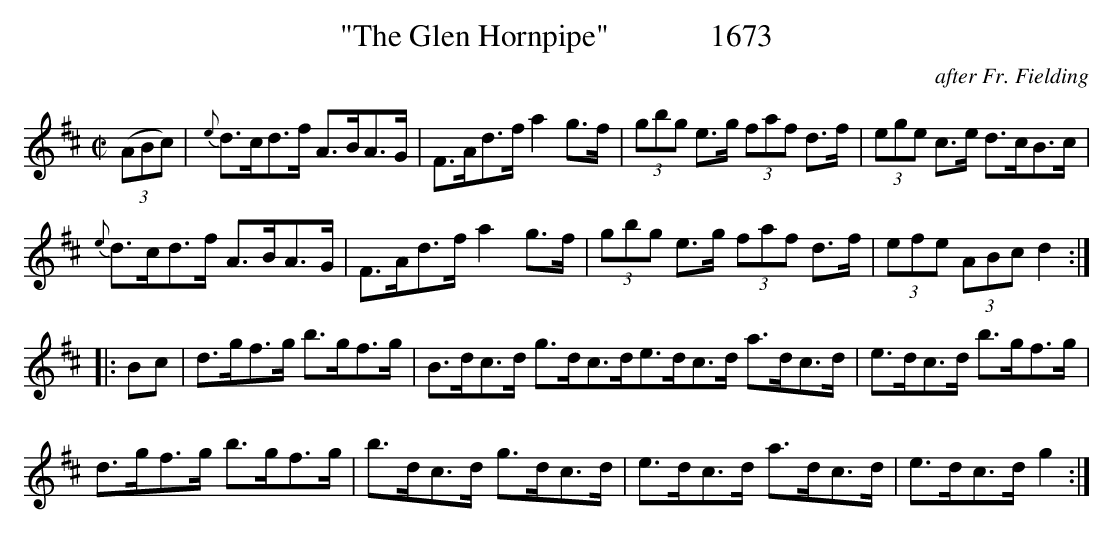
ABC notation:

X:1
T:"The Glen Hornpipe"             1673
C:after Fr. Fielding
BRENNAN July 2003 (HTTP://WWW.SOSYOURMOM.COM)
M:C|
L:1/8
K:D
(3(ABc)|{e}d3/2c/2d3/2f/2 A3/2B/2A3/2G/2|F3/2A/2d3/2f/2 a2g3/2f/2|(3gbg e3/2g/2 (3faf d3/2f/2|(3ege c3/2e/2 d3/2c/2B3/2c/2|
{e}d3/2c/2d3/2f/2 A3/2B/2A3/2G/2|F3/2A/2d3/2f/2 a2g3/2f/2|(3gbg e3/2g/2 (3faf d3/2f/2|(3efe (3ABc d2:|
|:Bc|d3/2g/2f3/2g/2 b3/2g/2f3/2g/2|B3/2d/2c3/2d/2 g3/2d/2c3/2d/2e3/2d/2c3/2d/2 a3/2d/2c3/2d/2|e3/2d/2c3/2d/2 b3/2g/2f3/2g/2|
d3/2g/2f3/2g/2 b3/2g/2f3/2g/2|b3/2d/2c3/2d/2 g3/2d/2c3/2d/2|e3/2d/2c3/2d/2 a3/2d/2c3/2d/2|e3/2d/2c3/2d/2 g2:|
